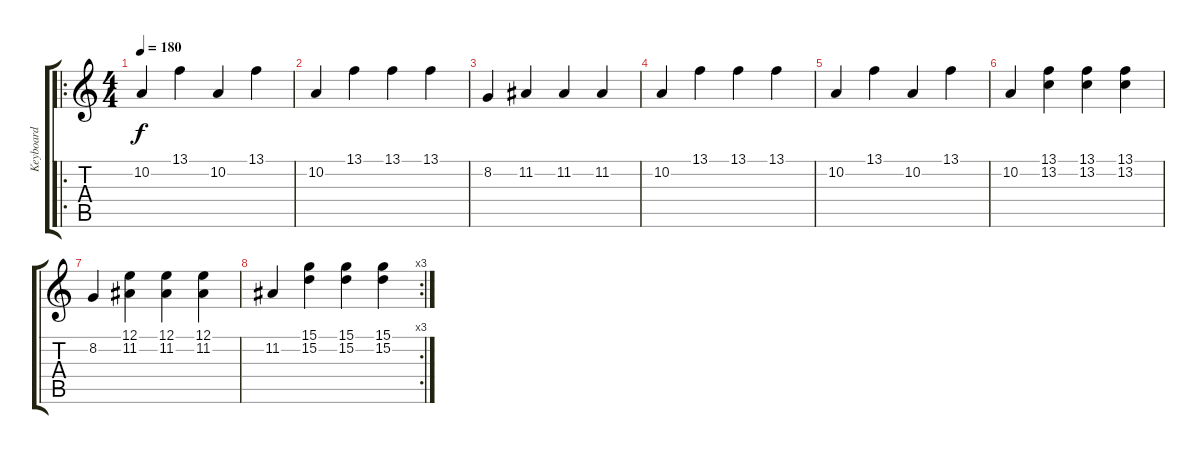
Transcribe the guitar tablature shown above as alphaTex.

\track ("Keyboard" "Keyboard") {instrument stringensemble1}
\staff {score tabs}
\tuning (E4 B3 G3 D3 A2 E2) {hide}
\ro
\ts (4 4)
\tempo 180
\clef g2
\ks c
10.2.4{dy f} 13.1.4 10.2.4 13.1.4 |
10.2.4 13.1.4 13.1.4 13.1.4 |
8.2.4 11.2.4 11.2.4 11.2.4 |
10.2.4 13.1.4 13.1.4 13.1.4 |
10.2.4 13.1.4 10.2.4 13.1.4 |
10.2.4 (13.1 13.2).4 (13.1 13.2).4 (13.1 13.2).4 |
8.2.4 (12.1 11.2).4 (12.1 11.2).4 (12.1 11.2).4 |
\rc 3
11.2.4 (15.1 15.2).4 (15.1 15.2).4 (15.1 15.2).4
